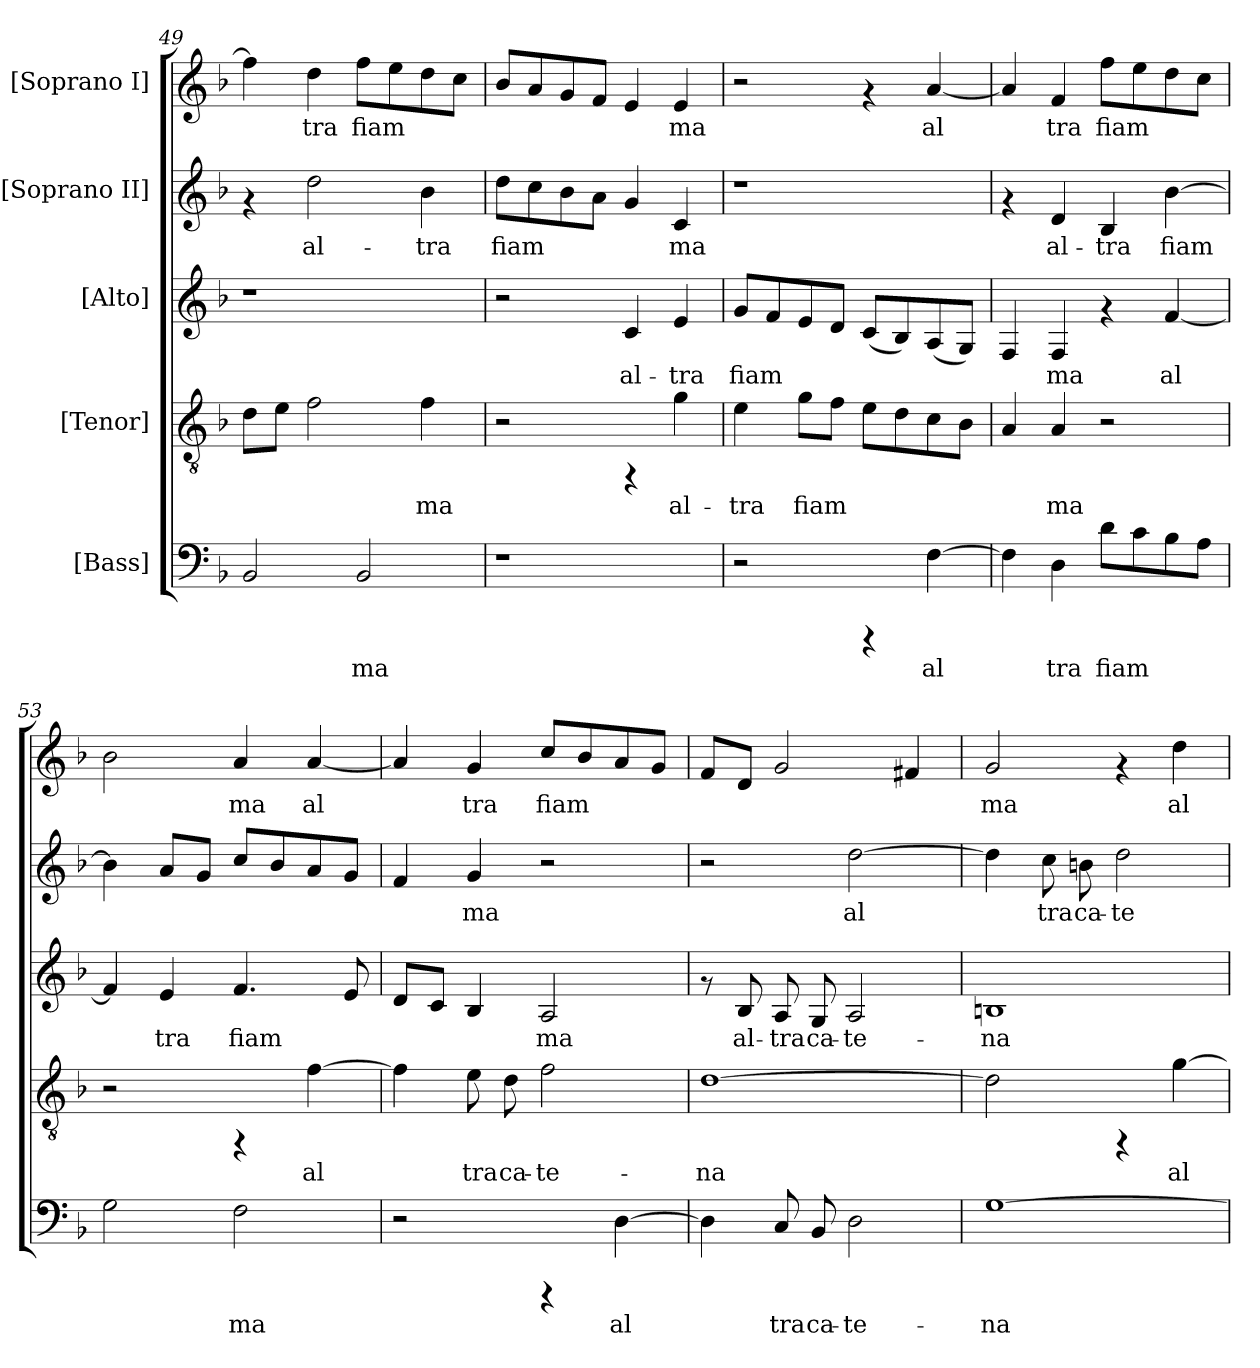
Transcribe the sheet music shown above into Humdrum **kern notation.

**kern	**text	**kern	**text	**kern	**text	**kern	**text	**kern	**text
*part5	*part5	*part4	*part4	*part3	*part3	*part2	*part2	*part1	*part1
*staff5	*staff5	*staff4	*staff4	*staff3	*staff3	*staff2	*staff2	*staff1	*staff1
*I"[Bass]	*	*I"[Tenor]	*	*I"[Alto]	*	*I"[Soprano II]	*	*I"[Soprano I]	*
*clefF4	*	*clefGv2	*	*clefG2	*	*clefG2	*	*clefG2	*
*k[b-]	*	*k[b-]	*	*k[b-]	*	*k[b-]	*	*k[b-]	*
*F:	*	*F:	*	*F:	*	*F:	*	*F:	*
=49	=49	=49	=49	=49	=49	=49	=49	=49	=49
!	!LO:LY:b:cj	!	!LO:LY:b:cj	!	!	!	!	!	!LO:LY:b:cj
2BB-/	--	8d\L	--	1r	.	4rf	.	4ff\]	--
!	!	!	!LO:LY:b:cj	!	!	!	!	!	!
.	.	8e\J	--	.	.	.	.	.	.
!	!	!	!LO:LY:b:cj	!	!	!	!LO:LY:b:cj	!	!LO:LY:b:cj
.	.	2f\	--	.	.	2dd\	al-	4dd\	-tra
!	!LO:LY:b:cj	!	!	!	!	!	!	!	!LO:LY:b:cj
2BB-/	-ma	.	.	.	.	.	.	8ff\L	fiam-
!	!	!	!	!	!	!	!	!	!LO:LY:b:cj
.	.	.	.	.	.	.	.	8ee\	--
!	!	!	!LO:LY:b:cj	!	!	!	!LO:LY:b:cj	!	!LO:LY:b:cj
.	.	4f\	-ma	.	.	4b-\	-tra	8dd\	--
!	!	!	!	!	!	!	!	!	!LO:LY:b:cj
.	.	.	.	.	.	.	.	8cc\J	--
=50	=50	=50	=50	=50	=50	=50	=50	=50	=50
!	!	!	!	!	!	!	!LO:LY:b:cj	!	!LO:LY:b:cj
1r	.	2r	.	2r	.	8dd\L	fiam-	8b-/L	--
!	!	!	!	!	!	!	!LO:LY:b:cj	!	!LO:LY:b:cj
.	.	.	.	.	.	8cc\	--	8a/	--
!	!	!	!	!	!	!	!LO:LY:b:cj	!	!LO:LY:b:cj
.	.	.	.	.	.	8b-\	--	8g/	--
!	!	!	!	!	!	!	!LO:LY:b:cj	!	!LO:LY:b:cj
.	.	.	.	.	.	8a\J	--	8f/J	--
!	!	!	!	!	!LO:LY:b:cj	!	!LO:LY:b:cj	!	!LO:LY:b:cj
.	.	4rFF	.	4c/	al-	4g/	--	4e/	--
!	!	!	!LO:LY:b:cj	!	!LO:LY:b:cj	!	!LO:LY:b:cj	!	!LO:LY:b:cj
.	.	4g\	al-	4e/	-tra	4c/	-ma	4e/	-ma
=51	=51	=51	=51	=51	=51	=51	=51	=51	=51
!	!	!	!LO:LY:b:cj	!	!LO:LY:b:cj	!	!	!	!
2r	.	4e\	-tra	8g/L	fiam-	1r	.	2r	.
!	!	!	!	!	!LO:LY:b:cj	!	!	!	!
.	.	.	.	8f/	--	.	.	.	.
!	!	!	!LO:LY:b:cj	!	!LO:LY:b:cj	!	!	!	!
.	.	8g\L	fiam-	8e/	--	.	.	.	.
!	!	!	!LO:LY:b:cj	!	!LO:LY:b:cj	!	!	!	!
.	.	8f\J	--	8d/J	--	.	.	.	.
!	!	!	!LO:LY:b:cj	!	!LO:LY:b:cj	!	!	!	!
4rCCC	.	8e\L	--	(<8c/L	--	.	.	4rf	.
!	!	!	!LO:LY:b:cj	!	!LO:LY:b:cj	!	!	!	!
.	.	8d\	--	8B-/)	--	.	.	.	.
!	!LO:LY:b:cj	!	!LO:LY:b:cj	!	!LO:LY:b:cj	!	!	!	!LO:LY:b:cj
[<4F\	al-	8c\	--	(<8A/	--	.	.	[<4a/	al-
!	!	!	!LO:LY:b:cj	!	!LO:LY:b:cj	!	!	!	!
.	.	8B-\J	--	8G/J)	--	.	.	.	.
!!LO:PB:g=z
=52	=52	=52	=52	=52	=52	=52	=52	=52	=52
!	!LO:LY:b:cj	!	!LO:LY:b:cj	!	!LO:LY:b:cj	!	!	!	!LO:LY:b:cj
4F\]	--	4A/	--	4F/	--	4rf	.	4a/]	--
!	!LO:LY:b:cj	!	!LO:LY:b:cj	!	!LO:LY:b:cj	!	!LO:LY:b:cj	!	!LO:LY:b:cj
4D\	-tra	4A/	-ma	4F/	-ma	4d/	al-	4f/	-tra
!	!LO:LY:b:cj	!	!	!	!	!	!LO:LY:b:cj	!	!LO:LY:b:cj
8d\L	fiam-	2r	.	4rf	.	4B-/	-tra	8ff\L	fiam-
!	!LO:LY:b:cj	!	!	!	!	!	!	!	!LO:LY:b:cj
8c\	--	.	.	.	.	.	.	8ee\	--
!	!LO:LY:b:cj	!	!	!	!LO:LY:b:cj	!	!LO:LY:b:cj	!	!LO:LY:b:cj
8B-\	--	.	.	[<4f/	al-	[>4b-\	fiam-	8dd\	--
!	!LO:LY:b:cj	!	!	!	!	!	!	!	!LO:LY:b:cj
8A\J	--	.	.	.	.	.	.	8cc\J	--
=53	=53	=53	=53	=53	=53	=53	=53	=53	=53
!	!LO:LY:b:cj	!	!	!	!LO:LY:b:cj	!	!LO:LY:b:cj	!	!LO:LY:b:cj
2G\	--	2r	.	4f/]	--	4b-\]	--	2b-\	--
!	!	!	!	!	!LO:LY:b:cj	!	!LO:LY:b:cj	!	!
.	.	.	.	4e/	-tra	8a/L	--	.	.
!	!	!	!	!	!	!	!LO:LY:b:cj	!	!
.	.	.	.	.	.	8g/J	--	.	.
!	!LO:LY:b:cj	!	!	!	!LO:LY:b:cj	!	!LO:LY:b:cj	!	!LO:LY:b:cj
2F\	-ma	4rFF	.	4.f/	fiam-	8cc/L	--	4a/	-ma
!	!	!	!	!	!	!	!LO:LY:b:cj	!	!
.	.	.	.	.	.	8b-/	--	.	.
!	!	!	!LO:LY:b:cj	!	!	!	!LO:LY:b:cj	!	!LO:LY:b:cj
.	.	[>4f\	al-	.	.	8a/	--	[<4a/	al-
!	!	!	!	!	!LO:LY:b:cj	!	!LO:LY:b:cj	!	!
.	.	.	.	8e/	--	8g/J	--	.	.
=54	=54	=54	=54	=54	=54	=54	=54	=54	=54
!	!	!	!LO:LY:b:cj	!	!LO:LY:b:cj	!	!LO:LY:b:cj	!	!LO:LY:b:cj
2r	.	4f\]	--	8d/L	--	4f/	--	4a/]	--
!	!	!	!	!	!LO:LY:b:cj	!	!	!	!
.	.	.	.	8c/J	--	.	.	.	.
!	!	!	!LO:LY:b:cj	!	!LO:LY:b:cj	!	!LO:LY:b:cj	!	!LO:LY:b:cj
.	.	8e\	-tra	4B-/	--	4g/	-ma	4g/	-tra
!	!	!	!LO:LY:b:cj	!	!	!	!	!	!
.	.	8d\	ca-	.	.	.	.	.	.
!	!	!	!LO:LY:b:cj	!	!LO:LY:b:cj	!	!	!	!LO:LY:b:cj
4rCCC	.	2f\	-te-	2A/	-ma	2r	.	8cc/L	fiam-
!	!	!	!	!	!	!	!	!	!LO:LY:b:cj
.	.	.	.	.	.	.	.	8b-/	--
!	!LO:LY:b:cj	!	!	!	!	!	!	!	!LO:LY:b:cj
[>4D\	al-	.	.	.	.	.	.	8a/	--
!	!	!	!	!	!	!	!	!	!LO:LY:b:cj
.	.	.	.	.	.	.	.	8g/J	--
=55	=55	=55	=55	=55	=55	=55	=55	=55	=55
!	!LO:LY:b:cj	!	!LO:LY:b:cj	!	!	!	!	!	!LO:LY:b:cj
4D\]	--	[>1d	-na	8rf	.	2r	.	8f/L	--
!	!	!	!	!	!LO:LY:b:cj	!	!	!	!LO:LY:b:cj
.	.	.	.	8B-/	al-	.	.	8d/J	--
!	!LO:LY:b:cj	!	!	!	!LO:LY:b:cj	!	!	!	!LO:LY:b:cj
8C/	-tra	.	.	8A/	-tra	.	.	2g/	--
!	!LO:LY:b:cj	!	!	!	!LO:LY:b:cj	!	!	!	!
8BB-/	ca-	.	.	8G/	ca-	.	.	.	.
!	!LO:LY:b:cj	!	!	!	!LO:LY:b:cj	!	!LO:LY:b:cj	!	!
2D\	-te-	.	.	2A/	-te-	[>2dd\	al-	.	.
!	!	!	!	!	!	!	!	!	!LO:LY:b:cj
.	.	.	.	.	.	.	.	4f#X/	--
!!LO:PB:g=z
=56	=56	=56	=56	=56	=56	=56	=56	=56	=56
!	!LO:LY:b:cj	!	!LO:LY:b:cj	!	!LO:LY:b:cj	!	!LO:LY:b:cj	!	!LO:LY:b:cj
[>1G	-na	2d\]	.	1Bn	-na	4dd\]	--	2g/	-ma
!	!	!	!	!	!	!	!LO:LY:b:cj	!	!
.	.	.	.	.	.	8cc\	-tra	.	.
!	!	!	!	!	!	!	!LO:LY:b:cj	!	!
.	.	.	.	.	.	8bn\	ca-	.	.
!	!	!	!	!	!	!	!LO:LY:b:cj	!	!
.	.	4rFF	.	.	.	2dd\	-te-	4rf	.
!	!	!	!LO:LY:b:cj	!	!	!	!	!	!LO:LY:b:cj
.	.	[>4g\	al-	.	.	.	.	4dd\	al-
=	=	=	=	=	=	=	=	=	=
*-	*-	*-	*-	*-	*-	*-	*-	*-	*-
